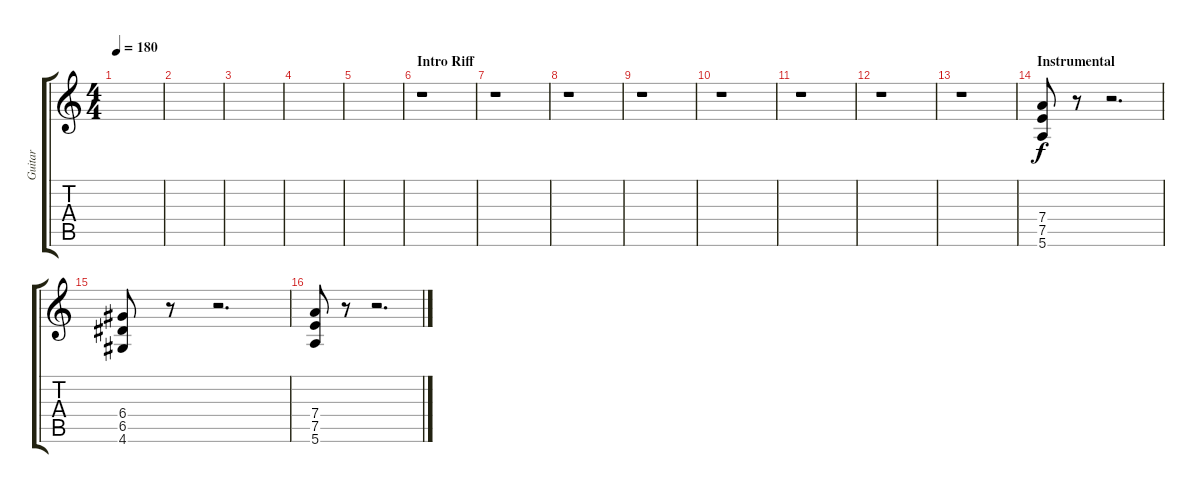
\track ("Guitar" "Guitar") {instrument distortionguitar}
\staff {score tabs}
\tuning (E4 B3 G3 D3 A2 E2) {hide}
\ts (4 4)
\tempo 180
\clef g2
\ks c
|
|
|
|
|
\section ("" "Intro Riff")
r.1 |
r.1 |
r.1 |
r.1 |
r.1 |
r.1 |
r.1 |
r.1 |
\section ("" "Instrumental")
(7.4 7.5 5.6).8 r.8 r.2{d} |
(6.4 6.5 4.6).8 r.8 r.2{d} |
(7.4 7.5 5.6).8 r.8 r.2{d}
